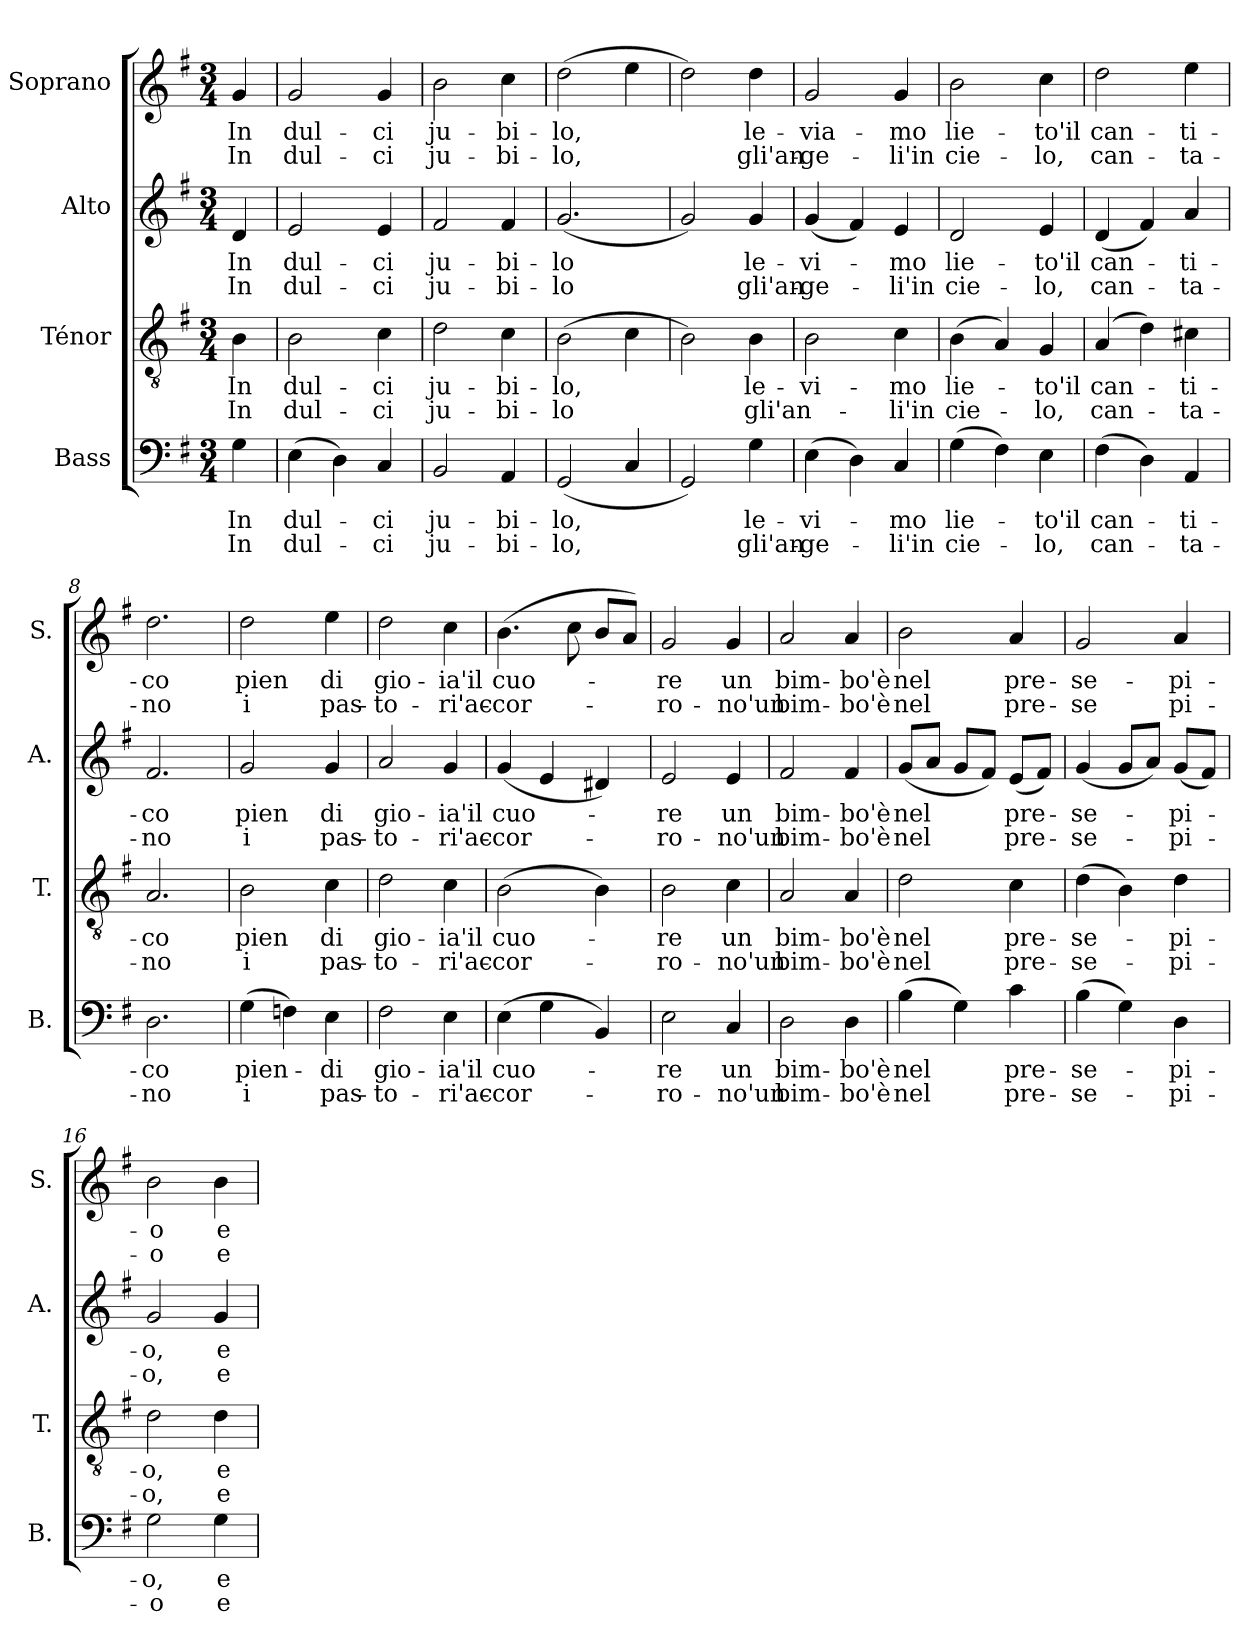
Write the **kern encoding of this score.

**kern	**text	**text	**kern	**text	**text	**kern	**text	**text	**kern	**text	**text
*part4	*part4	*part4	*part3	*part3	*part3	*part2	*part2	*part2	*part1	*part1	*part1
*staff4	*staff4	*staff4	*staff3	*staff3	*staff3	*staff2	*staff2	*staff2	*staff1	*staff1	*staff1
*I"Bass	*	*	*I"Ténor	*	*	*I"Alto	*	*	*I"Soprano	*	*
*I'B.	*	*	*I'T.	*	*	*I'A.	*	*	*I'S.	*	*
*clefF4	*	*	*clefGv2	*	*	*clefG2	*	*	*clefG2	*	*
*k[f#]	*	*	*k[f#]	*	*	*k[f#]	*	*	*k[f#]	*	*
*M3/4	*	*	*M3/4	*	*	*M3/4	*	*	*M3/4	*	*
=	=	=	=	=	=	=	=	=	=	=	=
!	!LO:LY:b	!LO:LY:b	!	!LO:LY:b	!LO:LY:b	!	!LO:LY:b	!LO:LY:b	!	!LO:LY:b	!LO:LY:b
4G\	In	In	4B\	In	In	4d/	In	In	4g/	In	In
=1	=1	=1	=1	=1	=1	=1	=1	=1	=1	=1	=1
!	!LO:LY:b	!LO:LY:b	!	!LO:LY:b	!LO:LY:b	!	!LO:LY:b	!LO:LY:b	!	!LO:LY:b	!LO:LY:b
(4E\	dul-	dul-	2B\	dul-	dul-	2e/	dul-	dul-	2g/	dul-	dul-
4D\)	.	.	.	.	.	.	.	.	.	.	.
!	!LO:LY:b	!LO:LY:b	!	!LO:LY:b	!LO:LY:b	!	!LO:LY:b	!LO:LY:b	!	!LO:LY:b	!LO:LY:b
4C/	-ci	-ci	4c\	-ci	-ci	4e/	-ci	-ci	4g/	-ci	-ci
=2	=2	=2	=2	=2	=2	=2	=2	=2	=2	=2	=2
!	!LO:LY:b	!LO:LY:b	!	!LO:LY:b	!LO:LY:b	!	!LO:LY:b	!LO:LY:b	!	!LO:LY:b	!LO:LY:b
2BB/	ju-	ju-	2d\	ju-	ju-	2f#/	ju-	ju-	2b\	ju-	ju-
!	!LO:LY:b	!LO:LY:b	!	!LO:LY:b	!LO:LY:b	!	!LO:LY:b	!LO:LY:b	!	!LO:LY:b	!LO:LY:b
4AA/	-bi-	-bi-	4c\	-bi-	-bi-	4f#/	-bi-	-bi-	4cc\	-bi-	-bi-
=3	=3	=3	=3	=3	=3	=3	=3	=3	=3	=3	=3
!	!LO:LY:b	!LO:LY:b	!	!LO:LY:b	!LO:LY:b	!	!LO:LY:b	!LO:LY:b	!	!LO:LY:b	!LO:LY:b
(2GG/	-lo,	-lo,	(2B\	-lo,	-lo	(2.g/	-lo	-lo	(2dd\	-lo,	-lo,
4C/	.	.	4c\	.	.	.	.	.	4ee\	.	.
=4	=4	=4	=4	=4	=4	=4	=4	=4	=4	=4	=4
2GG/)	.	.	2B\)	.	.	2g/)	.	.	2dd\)	.	.
!	!LO:LY:b	!LO:LY:b	!	!LO:LY:b	!LO:LY:b	!	!LO:LY:b	!LO:LY:b	!	!LO:LY:b	!LO:LY:b
4G\	le-	gli'an-	4B\	le-	gli'an-	4g/	le-	gli'an-	4dd\	le-	gli'an-
=5	=5	=5	=5	=5	=5	=5	=5	=5	=5	=5	=5
!	!LO:LY:b	!LO:LY:b	!	!LO:LY:b	!	!	!LO:LY:b	!LO:LY:b	!	!LO:LY:b	!LO:LY:b
(4E\	-vi-	-ge-	2B\	-vi-	.	(4g/	-vi-	-ge-	2g/	-via-	-ge-
4D\)	.	.	.	.	.	4f#/)	.	.	.	.	.
!	!LO:LY:b	!LO:LY:b	!	!LO:LY:b	!LO:LY:b	!	!LO:LY:b	!LO:LY:b	!	!LO:LY:b	!LO:LY:b
4C/	-mo	-li'in	4c\	-mo	-li'in	4e/	-mo	-li'in	4g/	-mo	-li'in
=6	=6	=6	=6	=6	=6	=6	=6	=6	=6	=6	=6
!	!LO:LY:b	!LO:LY:b	!	!LO:LY:b	!LO:LY:b	!	!LO:LY:b	!LO:LY:b	!	!LO:LY:b	!LO:LY:b
(4G\	lie-	cie-	(4B\	lie-	cie-	2d/	lie-	cie-	2b\	lie-	cie-
4F#\)	.	.	4A/)	.	.	.	.	.	.	.	.
!	!LO:LY:b	!LO:LY:b	!	!LO:LY:b	!LO:LY:b	!	!LO:LY:b	!LO:LY:b	!	!LO:LY:b	!LO:LY:b
4E\	-to'il	-lo,	4G/	-to'il	-lo,	4e/	-to'il	-lo,	4cc\	-to'il	-lo,
=7	=7	=7	=7	=7	=7	=7	=7	=7	=7	=7	=7
!	!LO:LY:b	!LO:LY:b	!	!LO:LY:b	!LO:LY:b	!	!LO:LY:b	!LO:LY:b	!	!LO:LY:b	!LO:LY:b
(4F#\	can-	can-	(4A/	can-	can-	(4d/	can-	can-	2dd\	can-	can-
4D\)	.	.	4d\)	.	.	4f#/)	.	.	.	.	.
!	!LO:LY:b	!LO:LY:b	!	!LO:LY:b	!LO:LY:b	!	!LO:LY:b	!LO:LY:b	!	!LO:LY:b	!LO:LY:b
4AA/	-ti-	-ta-	4c#X\	-ti-	-ta-	4a/	-ti-	-ta-	4ee\	-ti-	-ta-
=8	=8	=8	=8	=8	=8	=8	=8	=8	=8	=8	=8
!	!LO:LY:b	!LO:LY:b	!	!LO:LY:b	!LO:LY:b	!	!LO:LY:b	!LO:LY:b	!	!LO:LY:b	!LO:LY:b
2.D\	-co	-no	2.A/	-co	-no	2.f#/	-co	-no	2.dd\	-co	-no
=9	=9	=9	=9	=9	=9	=9	=9	=9	=9	=9	=9
!	!LO:LY:b	!LO:LY:b	!	!LO:LY:b	!LO:LY:b	!	!LO:LY:b	!LO:LY:b	!	!LO:LY:b	!LO:LY:b
(4G\	pien-	i	2B\	pien	i	2g/	pien	i	2dd\	pien	i
4Fn\)	.	.	.	.	.	.	.	.	.	.	.
!	!LO:LY:b	!LO:LY:b	!	!LO:LY:b	!LO:LY:b	!	!LO:LY:b	!LO:LY:b	!	!LO:LY:b	!LO:LY:b
4E\	-di	pas-	4c\	di	pas-	4g/	di	pas-	4ee\	di	pas-
!!LO:LB:g=z
=10	=10	=10	=10	=10	=10	=10	=10	=10	=10	=10	=10
!	!LO:LY:b	!LO:LY:b	!	!LO:LY:b	!LO:LY:b	!	!LO:LY:b	!LO:LY:b	!	!LO:LY:b	!LO:LY:b
2F#\	gio-	-to-	2d\	gio-	-to-	2a/	gio-	-to-	2dd\	gio-	-to-
!	!LO:LY:b	!LO:LY:b	!	!LO:LY:b	!LO:LY:b	!	!LO:LY:b	!LO:LY:b	!	!LO:LY:b	!LO:LY:b
4E\	-ia'il	-ri'ac-	4c\	-ia'il	-ri'ac-	4g/	-ia'il	-ri'ac-	4cc\	-ia'il	-ri'ac-
=11	=11	=11	=11	=11	=11	=11	=11	=11	=11	=11	=11
!	!LO:LY:b	!LO:LY:b	!	!LO:LY:b	!LO:LY:b	!	!LO:LY:b	!LO:LY:b	!	!LO:LY:b	!LO:LY:b
(4E\	cuo-	-cor-	(2B\	cuo-	-cor-	(4g/	cuo-	-cor-	(>4.b\	cuo-	-cor-
4G\	.	.	.	.	.	4e/	.	.	.	.	.
.	.	.	.	.	.	.	.	.	8cc\	.	.
4BB/)	.	.	4B\)	.	.	4d#X/)	.	.	8b/L	.	.
.	.	.	.	.	.	.	.	.	8a/J)	.	.
=12	=12	=12	=12	=12	=12	=12	=12	=12	=12	=12	=12
!	!LO:LY:b	!LO:LY:b	!	!LO:LY:b	!LO:LY:b	!	!LO:LY:b	!LO:LY:b	!	!LO:LY:b	!LO:LY:b
2E\	-re	-ro-	2B\	-re	-ro-	2e/	-re	-ro-	2g/	-re	-ro-
!	!LO:LY:b	!LO:LY:b	!	!LO:LY:b	!LO:LY:b	!	!LO:LY:b	!LO:LY:b	!	!LO:LY:b	!LO:LY:b
4C/	un	-no'un	4c\	un	-no'un	4e/	un	-no'un	4g/	un	-no'un
=13	=13	=13	=13	=13	=13	=13	=13	=13	=13	=13	=13
!	!LO:LY:b	!LO:LY:b	!	!LO:LY:b	!LO:LY:b	!	!LO:LY:b	!LO:LY:b	!	!LO:LY:b	!LO:LY:b
2D\	bim-	bim-	2A/	bim-	bim-	2f#/	bim-	bim-	2a/	bim-	bim-
!	!LO:LY:b	!LO:LY:b	!	!LO:LY:b	!LO:LY:b	!	!LO:LY:b	!LO:LY:b	!	!LO:LY:b	!LO:LY:b
4D\	-bo'è	-bo'è	4A/	-bo'è	-bo'è	4f#/	-bo'è	-bo'è	4a/	-bo'è	-bo'è
=14	=14	=14	=14	=14	=14	=14	=14	=14	=14	=14	=14
!	!LO:LY:b	!LO:LY:b	!	!LO:LY:b	!LO:LY:b	!	!LO:LY:b	!LO:LY:b	!	!LO:LY:b	!LO:LY:b
(4B\	nel	nel	2d\	nel	nel	(8g/L	-nel	nel	2b\	nel	nel
.	.	.	.	.	.	8a/J	.	.	.	.	.
4G\)	.	.	.	.	.	8g/L	.	.	.	.	.
.	.	.	.	.	.	8f#/J)	.	.	.	.	.
!	!LO:LY:b	!LO:LY:b	!	!LO:LY:b	!LO:LY:b	!	!LO:LY:b	!LO:LY:b	!	!LO:LY:b	!LO:LY:b
4c\	pre-	pre-	4c\	pre-	pre-	(8e/L	pre-	pre-	4a/	pre-	pre-
.	.	.	.	.	.	8f#/J)	.	.	.	.	.
=15	=15	=15	=15	=15	=15	=15	=15	=15	=15	=15	=15
!	!LO:LY:b	!LO:LY:b	!	!LO:LY:b	!LO:LY:b	!	!LO:LY:b	!LO:LY:b	!	!LO:LY:b	!LO:LY:b
(4B\	-se-	-se-	(4d\	-se-	-se-	(4g/	-se-	-se-	2g/	-se-	-se
4G\)	.	.	4B\)	.	.	8g/L	.	.	.	.	.
.	.	.	.	.	.	8a/J)	.	.	.	.	.
!	!LO:LY:b	!LO:LY:b	!	!LO:LY:b	!LO:LY:b	!	!LO:LY:b	!LO:LY:b	!	!LO:LY:b	!LO:LY:b
4D\	-pi-	-pi-	4d\	-pi-	-pi-	(8g/L	-pi-	-pi-	4a/	-pi-	pi-
.	.	.	.	.	.	8f#/J)	.	.	.	.	.
=16	=16	=16	=16	=16	=16	=16	=16	=16	=16	=16	=16
!	!LO:LY:b	!LO:LY:b	!	!LO:LY:b	!LO:LY:b	!	!LO:LY:b	!LO:LY:b	!	!LO:LY:b	!LO:LY:b
2G\	-o,	-o	2d\	-o,	-o,	2g/	-o,	-o,	2b\	-o	-o
!	!LO:LY:b	!LO:LY:b	!	!LO:LY:b	!LO:LY:b	!	!LO:LY:b	!LO:LY:b	!	!LO:LY:b	!LO:LY:b
4G\	e	e	4d\	e	e	4g/	e	e	4b\	e	e
=	=	=	=	=	=	=	=	=	=	=	=
*-	*-	*-	*-	*-	*-	*-	*-	*-	*-	*-	*-
